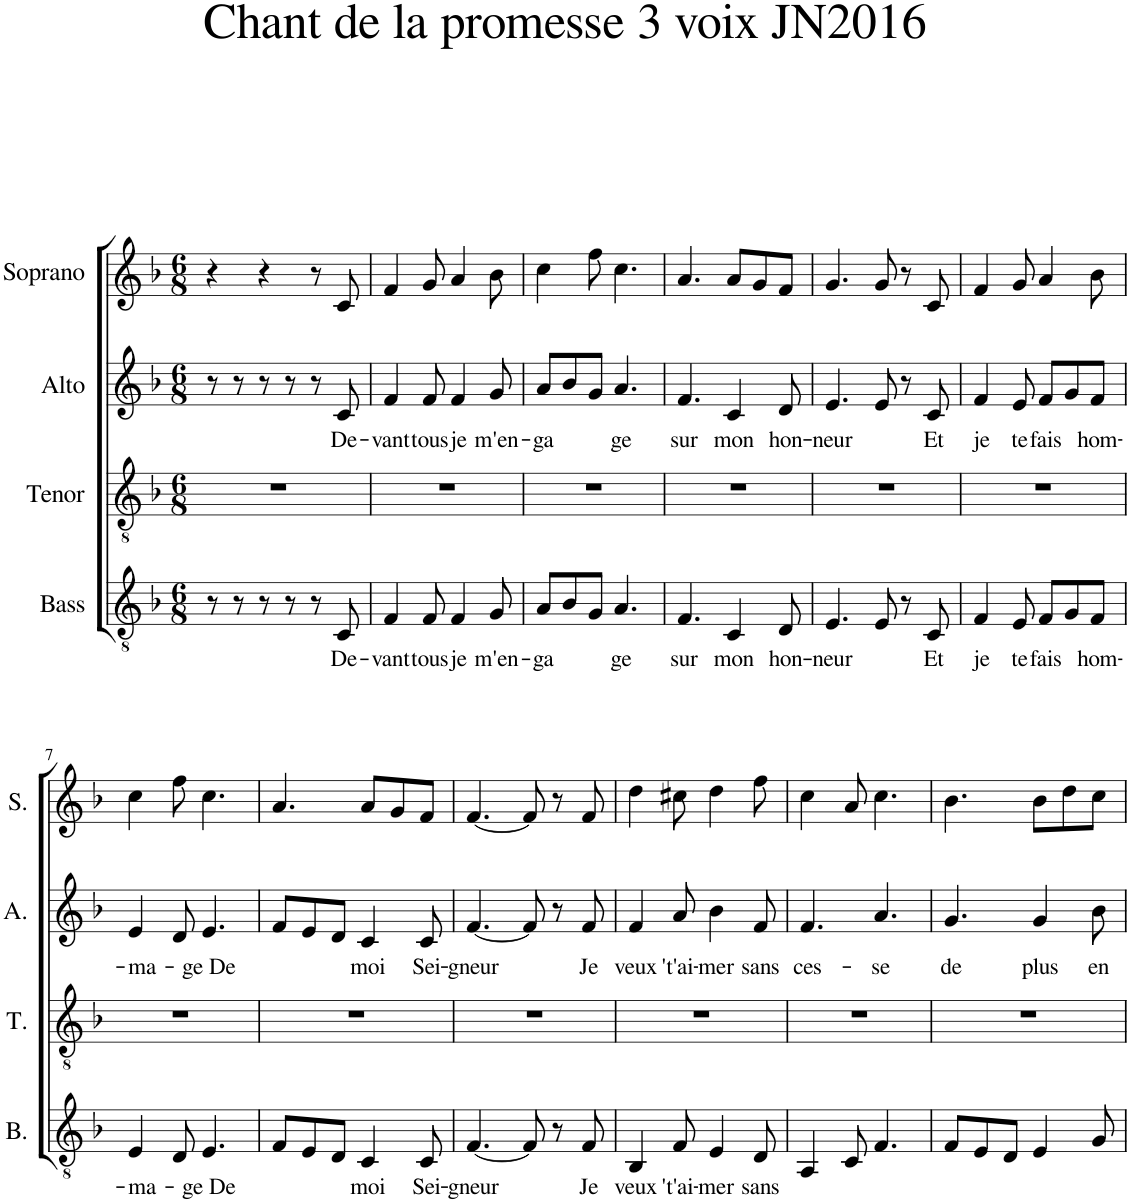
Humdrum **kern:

**kern	**text	**kern	**kern	**text	**kern
*part4	*part4	*part3	*part2	*part2	*part1
*staff4	*staff4	*staff3	*staff2	*staff2	*staff1
*I"Bass	*	*I"Tenor	*I"Alto	*	*I"Soprano
*I'B.	*	*I'T.	*I'A.	*	*I'S.
*clefGv2	*	*clefGv2	*clefG2	*	*clefG2
*k[b-]	*	*k[b-]	*k[b-]	*	*k[b-]
*M6/8	*	*M6/8	*M6/8	*	*M6/8
=1	=1	=1	=1	=1	=1
8r	.	2.r	8r	.	4r
8r	.	.	8r	.	.
8r	.	.	8r	.	4r
8r	.	.	8r	.	.
8r	.	.	8r	.	8r
!	!LO:LY:b	!	!	!LO:LY:b	!
8C/	De-	.	8c/	De-	8c/
=2	=2	=2	=2	=2	=2
!	!LO:LY:b	!	!	!LO:LY:b	!
4F/	-vant	2.r	4f/	-vant	4f/
!	!LO:LY:b	!	!	!LO:LY:b	!
8F/	tous	.	8f/	tous	8g/
!	!LO:LY:b	!	!	!LO:LY:b	!
4F/	je	.	4f/	je	4a/
!	!LO:LY:b	!	!	!LO:LY:b	!
8G/	m'en-	.	8g/	m'en-	8b-\
=3	=3	=3	=3	=3	=3
!	!LO:LY:b	!	!	!LO:LY:b	!
8A/L	-ga	2.r	8a/L	-ga	4cc\
8B-/	.	.	8b-/	.	.
8G/J	.	.	8g/J	.	8ff\
!	!LO:LY:b	!	!	!LO:LY:b	!
4.A/	ge	.	4.a/	ge	4.cc\
=4	=4	=4	=4	=4	=4
!	!LO:LY:b	!	!	!LO:LY:b	!
4.F/	sur	2.r	4.f/	sur	4.a/
!	!LO:LY:b	!	!	!LO:LY:b	!
4C/	mon	.	4c/	mon	8a/L
.	.	.	.	.	8g/
!	!LO:LY:b	!	!	!LO:LY:b	!
8D/	hon-	.	8d/	hon-	8f/J
=5	=5	=5	=5	=5	=5
!	!LO:LY:b	!	!	!LO:LY:b	!
4.E/	-neur	2.r	4.e/	-neur	4.g/
8E/	.	.	8e/	.	8g/
8r	.	.	8r	.	8r
!	!LO:LY:b	!	!	!LO:LY:b	!
8C/	Et	.	8c/	Et	8c/
=6	=6	=6	=6	=6	=6
!	!LO:LY:b	!	!	!LO:LY:b	!
4F/	je	2.r	4f/	je	4f/
!	!LO:LY:b	!	!	!LO:LY:b	!
8E/	te	.	8e/	te	8g/
!	!LO:LY:b	!	!	!LO:LY:b	!
8F/L	fais	.	8f/L	fais	4a/
8G/	.	.	8g/	.	.
!	!LO:LY:b	!	!	!LO:LY:b	!
8F/J	hom-	.	8f/J	hom-	8b-\
!!LO:LB:g=z
=7	=7	=7	=7	=7	=7
!	!LO:LY:b	!	!	!LO:LY:b	!
4E/	-ma-	2.r	4e/	-ma-	4cc\
8D/	.	.	8d/	.	8ff\
!	!LO:LY:b	!	!	!LO:LY:b	!
4.E/	-ge De	.	4.e/	-ge De	4.cc\
=8	=8	=8	=8	=8	=8
8F/L	.	2.r	8f/L	.	4.a/
8E/	.	.	8e/	.	.
8D/J	.	.	8d/J	.	.
!	!LO:LY:b	!	!	!LO:LY:b	!
4C/	moi	.	4c/	moi	8a/L
.	.	.	.	.	8g/
!	!LO:LY:b	!	!	!LO:LY:b	!
8C/	Sei-	.	8c/	Sei-	8f/J
=9	=9	=9	=9	=9	=9
!	!LO:LY:b	!	!	!LO:LY:b	!
[4.F/	-gneur	2.r	[4.f/	-gneur	[4.f/
8F/]	.	.	8f/]	.	8f/]
8r	.	.	8r	.	8r
!	!LO:LY:b	!	!	!LO:LY:b	!
8F/	Je	.	8f/	Je	8f/
=10	=10	=10	=10	=10	=10
!	!LO:LY:b	!	!	!LO:LY:b	!
4BB-/	veux	2.r	4f/	veux	4dd\
!	!LO:LY:b	!	!	!LO:LY:b	!
8F/	't'ai-	.	8a/	't'ai-	8cc#X\
!	!LO:LY:b	!	!	!LO:LY:b	!
4E/	-mer	.	4b-\	-mer	4dd\
!	!LO:LY:b	!	!	!LO:LY:b	!
8D/	sans	.	8f/	sans	8ff\
=11	=11	=11	=11	=11	=11
!	!	!	!	!LO:LY:b	!
4AA/	.	2.r	4.f/	ces-	4cc\
8C/	.	.	.	.	8a/
!	!	!	!	!LO:LY:b	!
4.F/	.	.	4.a/	-se	4.cc\
=12	=12	=12	=12	=12	=12
!	!	!	!	!LO:LY:b	!
8F/L	.	2.r	4.g/	de	4.b-\
8E/	.	.	.	.	.
8D/J	.	.	.	.	.
!	!	!	!	!LO:LY:b	!
4E/	.	.	4g/	plus	8b-\L
.	.	.	.	.	8dd\
!	!	!	!	!LO:LY:b	!
8G/	.	.	8b-\	en	8cc\J
=	=	=	=	=	=
*-	*-	*-	*-	*-	*-
